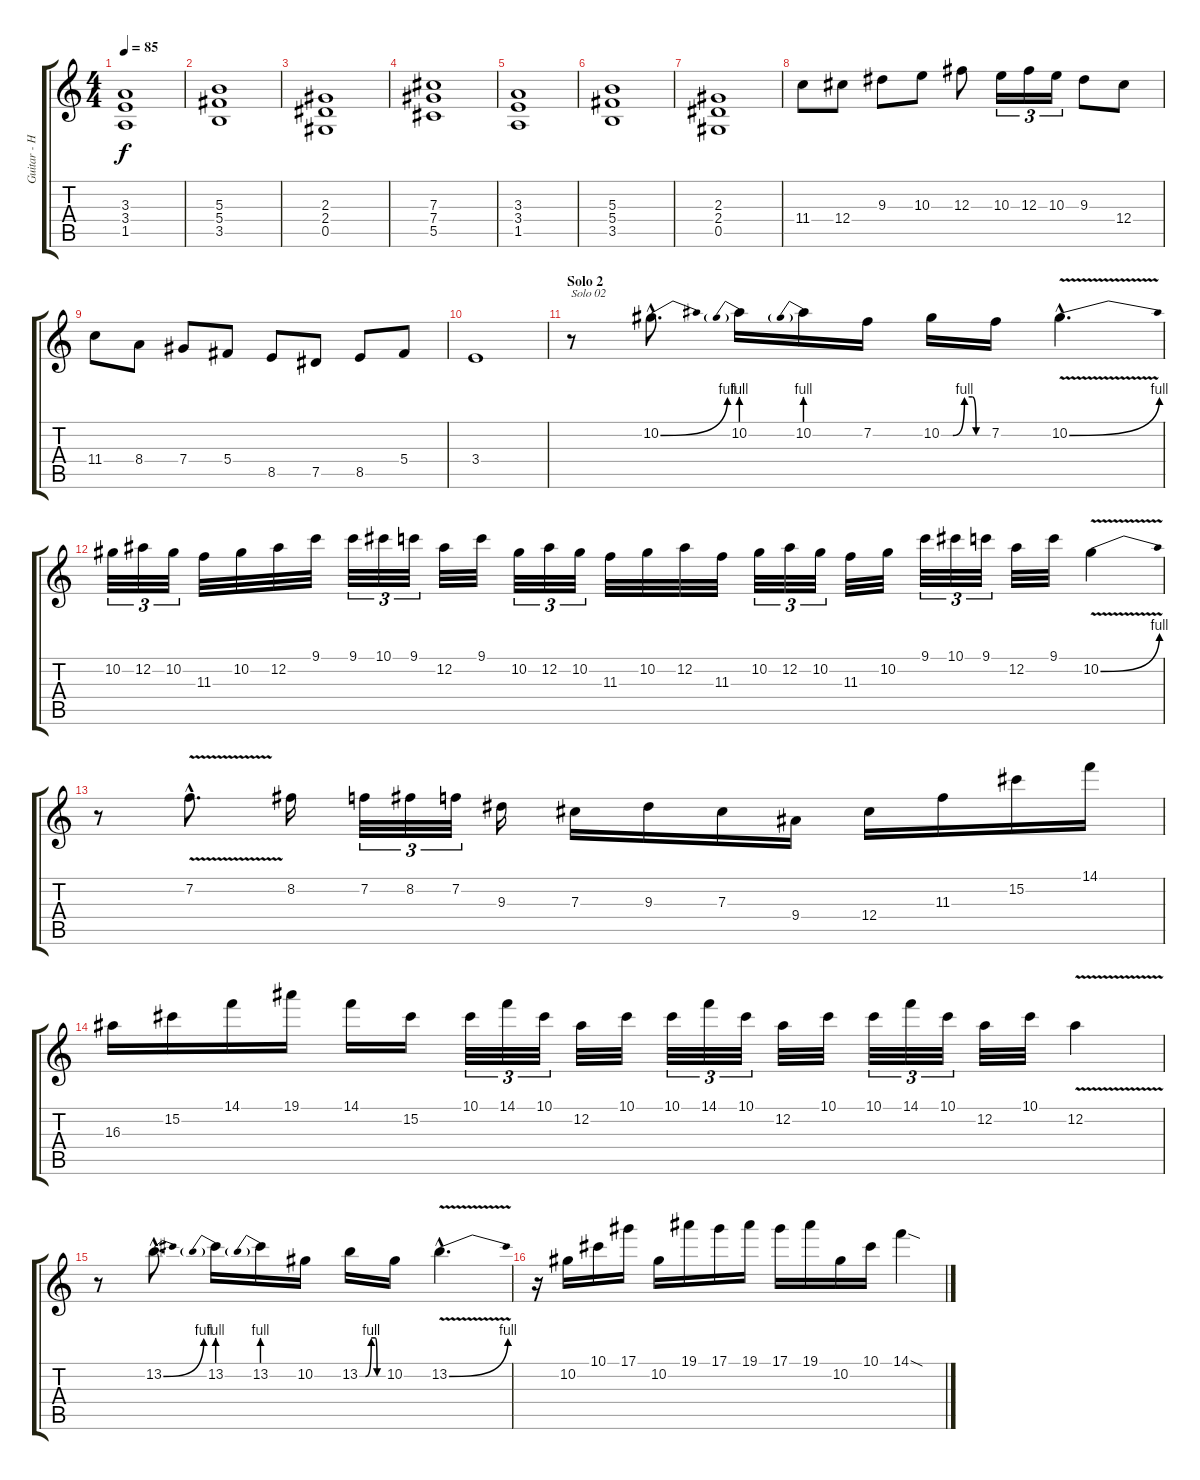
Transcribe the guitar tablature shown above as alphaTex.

\track ("Guitar - Henjo Richter" "Guitar - H") {instrument distortionguitar}
\staff {score tabs}
\tuning (Eb4 Bb3 Gb3 Db3 Ab2 Eb2) {hide}
\ts (4 4)
\tempo 85
\clef g2
\ks c
(3.3 3.4 1.5).1{dy f} |
(5.3 5.4 3.5).1 |
(2.3 2.4 0.5).1 |
(7.3 7.4 5.5).1 |
(3.3 3.4 1.5).1 |
(5.3 5.4 3.5).1 |
(2.3 2.4 0.5).1 |
11.4.8 12.4.8 9.3.8 10.3.8 12.3.8 10.3.16{tu (3 2)} 12.3.16{tu (3 2)} 10.3.16{tu (3 2)} 9.3.8 12.4.8 |
11.4.8 8.4.8 7.4.8 5.4.8 8.5.8 7.5.8 8.5.8 5.4.8 |
3.4.1 |
\section ("" "Solo 2")
r.8{txt "Solo 02"} 10.2{be (bend 0 0 60 4) hac}.8{d} 10.2{be (prebend 0 4 60 4)}.16 10.2{be (prebend 0 4 60 4)}.16 7.2.16 10.2{be (custom 0 0 15 0 30 4 40 4 45 0 60 0)}.16 7.2.16 10.2{be (bend 0 0 60 4) v hac}.4{d} |
10.2.32{tu (3 2)} 12.2.32{tu (3 2)} 10.2.32{tu (3 2)} 11.3.32 10.2.32 12.2.32 9.1.32 9.1.32{tu (3 2)} 10.1.32{tu (3 2)} 9.1.32{tu (3 2)} 12.2.32 9.1.32 10.2.32{tu (3 2)} 12.2.32{tu (3 2)} 10.2.32{tu (3 2)} 11.3.32 10.2.32 12.2.32 11.3.32 10.2.32{tu (3 2)} 12.2.32{tu (3 2)} 10.2.32{tu (3 2)} 11.3.32 10.2.32 9.1.32{tu (3 2)} 10.1.32{tu (3 2)} 9.1.32{tu (3 2)} 12.2.32 9.1.32 10.2{be (bend 0 0 60 4) v}.4 |
r.8 7.2{v hac}.8{d} 8.2.16 7.2.32{tu (3 2)} 8.2.32{tu (3 2)} 7.2.32{tu (3 2)} 9.3.16 7.3.16 9.3.16 7.3.16 9.4.16 12.4.16 11.3.16 15.2.16 14.1.16 |
16.3.16 15.2.16 14.1.16 19.1.16 14.1.16 15.2.16 10.1.32{tu (3 2)} 14.1.32{tu (3 2)} 10.1.32{tu (3 2)} 12.2.32 10.1.32 10.1.32{tu (3 2)} 14.1.32{tu (3 2)} 10.1.32{tu (3 2)} 12.2.32 10.1.32 10.1.32{tu (3 2)} 14.1.32{tu (3 2)} 10.1.32{tu (3 2)} 12.2.32 10.1.32 12.2{v}.4 |
r.8 13.2{be (bend 0 0 60 4) hac}.8{d} 13.2{be (prebend 0 4 60 4)}.16 13.2{be (prebend 0 4 60 4)}.16 10.2.16 13.2{be (custom 0 0 15 0 30 4 40 4 45 0 60 0)}.16 10.2.16 13.2{be (bend 0 0 60 4) v hac}.4{d} |
r.16 10.2.16 10.1.16 17.1.16 10.2.16 19.1.16 17.1.16 19.1.16 17.1.16 19.1.16 10.2.16 10.1.16 14.1{sod}.4
